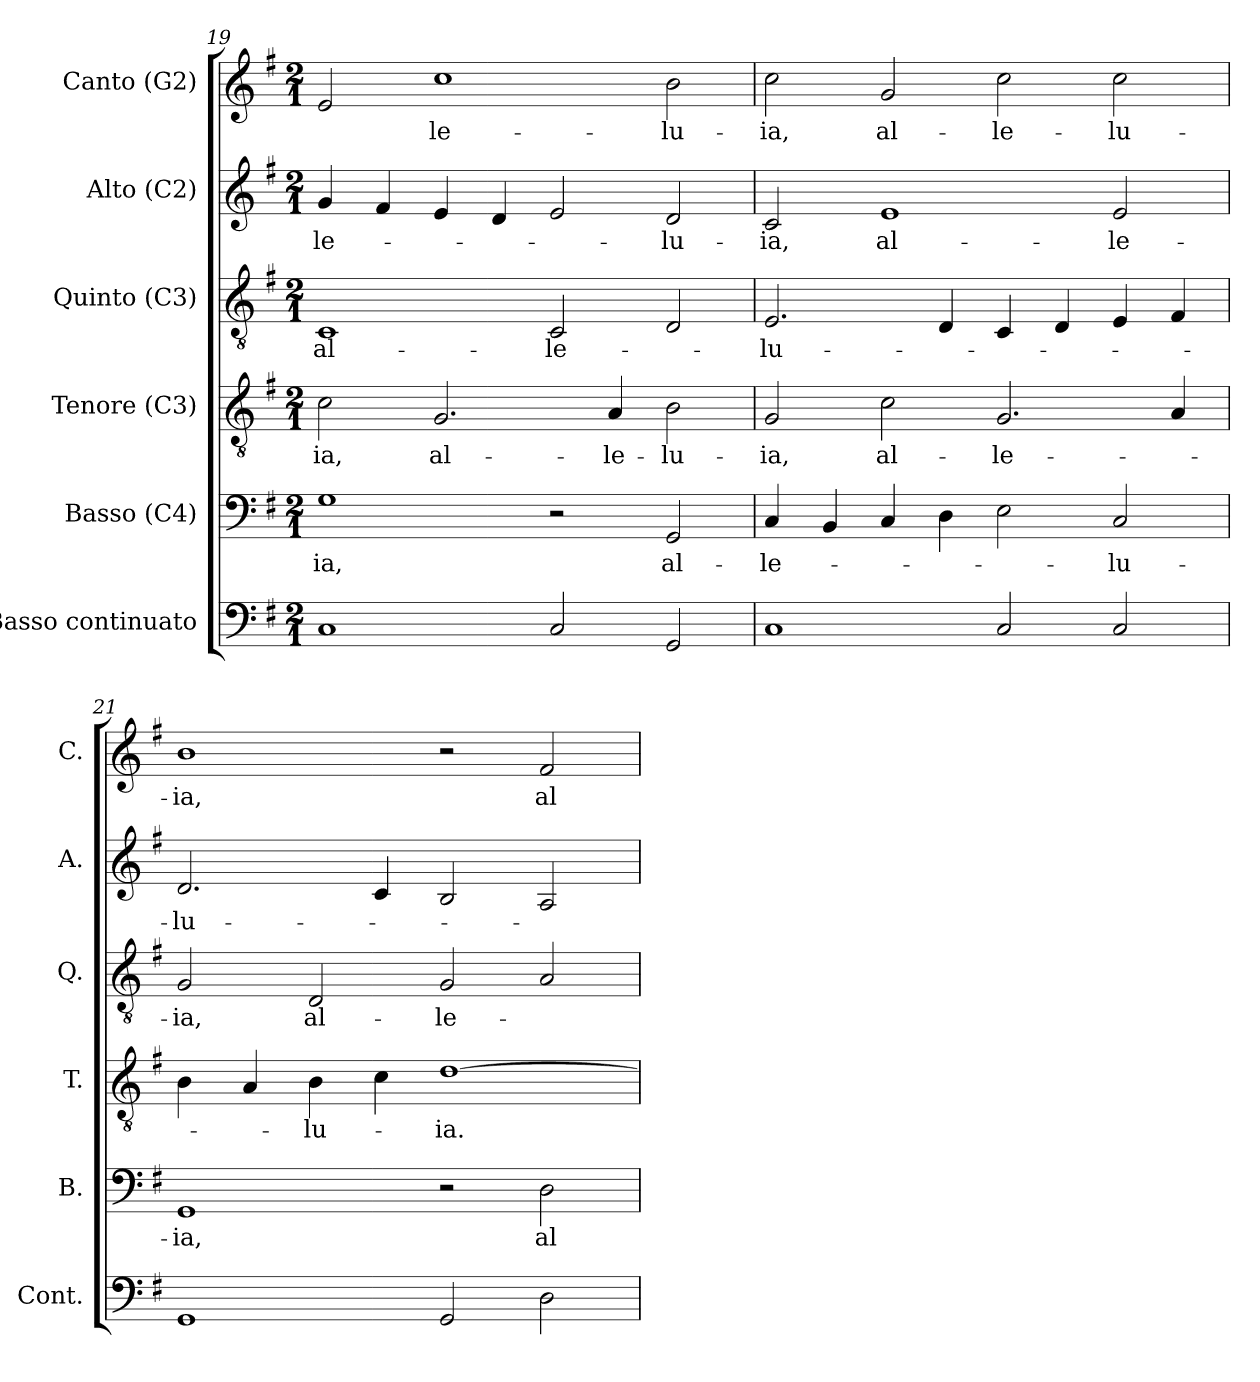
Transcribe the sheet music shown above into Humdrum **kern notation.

**kern	**kern	**text	**kern	**text	**kern	**text	**kern	**text	**kern	**text
*part6	*part5	*part5	*part4	*part4	*part3	*part3	*part2	*part2	*part1	*part1
*staff6	*staff5	*staff5	*staff4	*staff4	*staff3	*staff3	*staff2	*staff2	*staff1	*staff1
*I"Basso continuato	*I"Basso (C4)	*	*I"Tenore (C3)	*	*I"Quinto (C3)	*	*I"Alto (C2)	*	*I"Canto (G2)	*
*I'Cont.	*I'B.	*	*I'T.	*	*I'Q.	*	*I'A.	*	*I'C.	*
*clefF4	*clefF4	*	*clefGv2	*	*clefGv2	*	*clefG2	*	*clefG2	*
*	*	*	*ITrd7c12	*	*ITrd7c12	*	*ITrd7c12	*	*	*
*k[f#]	*k[f#]	*	*k[f#]	*	*k[f#]	*	*k[f#]	*	*k[f#]	*
*G:	*G:	*	*G:	*	*G:	*	*G:	*	*G:	*
*M2/1	*M2/1	*	*M2/1	*	*M2/1	*	*M2/1	*	*M2/1	*
=19	=19	=19	=19	=19	=19	=19	=19	=19	=19	=19
!	!	!LO:LY:b:color=#000000	!	!	!	!	!	!	!	!
!	!	!	!	!LO:LY:b:color=#000000	!	!	!	!	!	!
!	!	!	!	!	!	!LO:LY:b:color=#000000	!	!	!	!
!	!	!	!	!	!	!	!	!LO:LY:b:color=#000000	!	!
1Ci	1Gi	-ia,	2Ci\	-ia,	1CCi	al-	4Gi/	-le-	2ei/	.
.	.	.	.	.	.	.	4F#i/	.	.	.
!	!	!	!	!LO:LY:b:color=#000000	!	!	!	!	!	!
!	!	!	!	!	!	!	!	!	!	!LO:LY:b:color=#000000
.	.	.	2.GGi/	al-	.	.	4Ei/	.	1cci	-le-
.	.	.	.	.	.	.	4Di/	.	.	.
!	!	!	!	!	!	!LO:LY:b:color=#000000	!	!	!	!
2Ci/	2r	.	.	.	2CCi/	-le-	2Ei/	.	.	.
!	!	!	!	!LO:LY:b:color=#000000	!	!	!	!	!	!
.	.	.	4AAi/	-le-	.	.	.	.	.	.
!	!	!LO:LY:b:color=#000000	!	!	!	!	!	!	!	!
!	!	!	!	!LO:LY:b:color=#000000	!	!	!	!	!	!
!	!	!	!	!	!	!	!	!LO:LY:b:color=#000000	!	!
!	!	!	!	!	!	!	!	!	!	!LO:LY:b:color=#000000
2GGi/	2GGi/	al-	2BBi\	-lu-	2DDi/	.	2Di/	-lu-	2bi\	-lu-
=20	=20	=20	=20	=20	=20	=20	=20	=20	=20	=20
!	!	!LO:LY:b:color=#000000	!	!	!	!	!	!	!	!
!	!	!	!	!LO:LY:b:color=#000000	!	!	!	!	!	!
!	!	!	!	!	!	!LO:LY:b:color=#000000	!	!	!	!
!	!	!	!	!	!	!	!	!LO:LY:b:color=#000000	!	!
!	!	!	!	!	!	!	!	!	!	!LO:LY:b:color=#000000
1Ci	4Ci/	-le-	2GGi/	-ia,	2.EEi/	-lu-	2Ci/	-ia,	2cci\	-ia,
.	4BBi/	.	.	.	.	.	.	.	.	.
!	!	!	!	!LO:LY:b:color=#000000	!	!	!	!	!	!
!	!	!	!	!	!	!	!	!LO:LY:b:color=#000000	!	!
!	!	!	!	!	!	!	!	!	!	!LO:LY:b:color=#000000
.	4Ci/	.	2Ci\	al-	.	.	1Ei	al-	2gi/	al-
.	4Di\	.	.	.	4DDi/	.	.	.	.	.
!	!	!	!	!LO:LY:b:color=#000000	!	!	!	!	!	!
!	!	!	!	!	!	!	!	!	!	!LO:LY:b:color=#000000
2Ci/	2Ei\	.	2.GGi/	-le-	4CCi/	.	.	.	2cci\	-le-
.	.	.	.	.	4DDi/	.	.	.	.	.
!	!	!LO:LY:b:color=#000000	!	!	!	!	!	!	!	!
!	!	!	!	!	!	!	!	!LO:LY:b:color=#000000	!	!
!	!	!	!	!	!	!	!	!	!	!LO:LY:b:color=#000000
2Ci/	2Ci/	-lu-	.	.	4EEi/	.	2Ei/	-le-	2cci\	-lu-
.	.	.	4AAi/	.	4FF#i/	.	.	.	.	.
!!LO:PB:g=z
=21	=21	=21	=21	=21	=21	=21	=21	=21	=21	=21
!	!	!LO:LY:b:color=#000000	!	!	!	!	!	!	!	!
!	!	!	!	!	!	!LO:LY:b:color=#000000	!	!	!	!
!	!	!	!	!	!	!	!	!LO:LY:b:color=#000000	!	!
!	!	!	!	!	!	!	!	!	!	!LO:LY:b:color=#000000
1GGi	1GGi	-ia,	4BBi\	.	2GGi/	-ia,	2.Di/	-lu-	1bi	-ia,
.	.	.	4AAi/	.	.	.	.	.	.	.
!	!	!	!	!LO:LY:b:color=#000000	!	!	!	!	!	!
!	!	!	!	!	!	!LO:LY:b:color=#000000	!	!	!	!
.	.	.	4BBi\	-lu-	2DDi/	al-	.	.	.	.
.	.	.	4Ci\	.	.	.	4Ci/	.	.	.
!	!	!	!	!LO:LY:b:color=#000000	!	!	!	!	!	!
!	!	!	!	!	!	!LO:LY:b:color=#000000	!	!	!	!
2GGi/	2r	.	[1Di	-ia.	2GGi/	-le-	2BBi/	.	2r	.
!	!	!LO:LY:b:color=#000000	!	!	!	!	!	!	!	!
!	!	!	!	!	!	!	!	!	!	!LO:LY:b:color=#000000
2Di\	2Di\	al-	.	.	2AAi/	.	2AAi/	.	2f#i/	al-
=	=	=	=	=	=	=	=	=	=	=
*-	*-	*-	*-	*-	*-	*-	*-	*-	*-	*-
